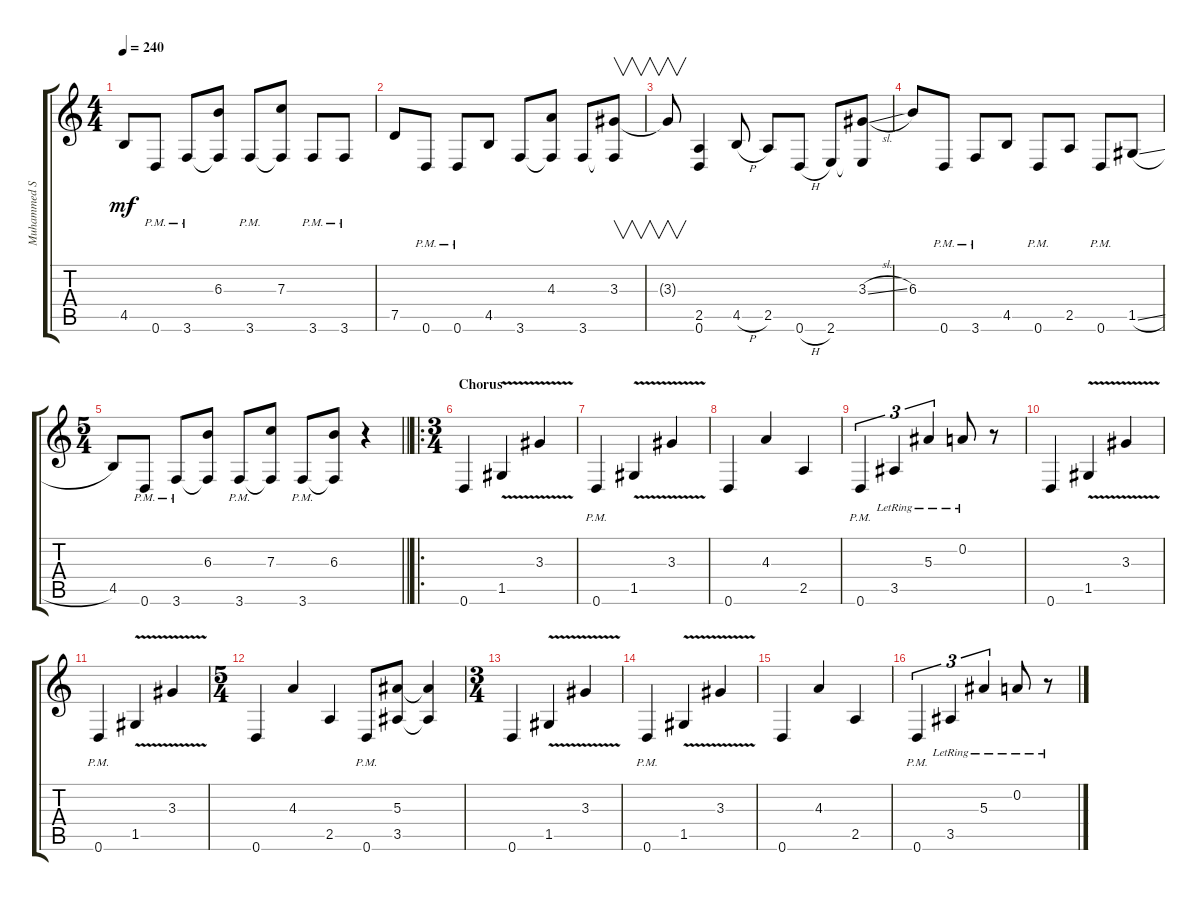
\track ("Muhammed Suicmez" "Muhammed S") {instrument overdrivenguitar}
\staff {score tabs}
\tuning (D4 A3 F3 C3 G2 D2) {hide}
\ts (4 4)
\tempo 240
\clef g2
\ks c
4.5.8{dy mf} 0.6{pm}.8 3.6{pm}.8 (6.3 3.6{t}).8 3.6{pm}.8 (7.3 3.6{t}).8 3.6{pm}.8 3.6{pm}.8 |
7.5.8 0.6{pm}.8 0.6{pm}.8 4.5.8 3.6.8 (4.3 3.6{t}).8 3.6.8 (3.3 3.6{t}).8{v} |
3.3{t}.8{v} (2.5 0.6).4 4.5{h}.8 2.5.8 0.6{h}.8 2.6.8 (3.3{sl} 2.6{t}).8 |
6.3.8 0.6{pm}.8 3.6{pm}.8 4.5.8 0.6{pm}.8 2.5.8 0.6{pm}.8 1.5{sl}.8 |
\ts (5 4)
\barLineRight lightlight
4.5.8 0.6{pm}.8 3.6{pm}.8 (6.3 3.6{t}).8 3.6{pm}.8 (7.3 3.6{t}).8 3.6{pm}.8 (6.3 3.6{t}).8 r.4 |
\ro
\ts (3 4)
\section ("" "Chorus")
0.6.4 1.5{v}.4 3.3{v}.4 |
0.6{pm}.4 1.5{v}.4 3.3{v}.4 |
0.6.4 4.3.4 2.5.4 |
0.6{pm}.4{tu (3 2)} 3.5{lr}.4{tu (3 2)} 5.3{lr}.4{tu (3 2)} 0.2{lr}.8 r.8 |
0.6.4 1.5{v}.4 3.3{v}.4 |
0.6{pm}.4 1.5{v}.4 3.3{v}.4 |
\ts (5 4)
0.6.4 4.3.4 2.5.4 0.6{pm}.8 (5.3 3.5).8 (5.3{t} 3.5{t}).4 |
\ts (3 4)
0.6.4 1.5{v}.4 3.3{v}.4 |
0.6{pm}.4 1.5{v}.4 3.3{v}.4 |
0.6.4 4.3.4 2.5.4 |
0.6{pm}.4{tu (3 2)} 3.5{lr}.4{tu (3 2)} 5.3{lr}.4{tu (3 2)} 0.2{lr}.8 r.8
